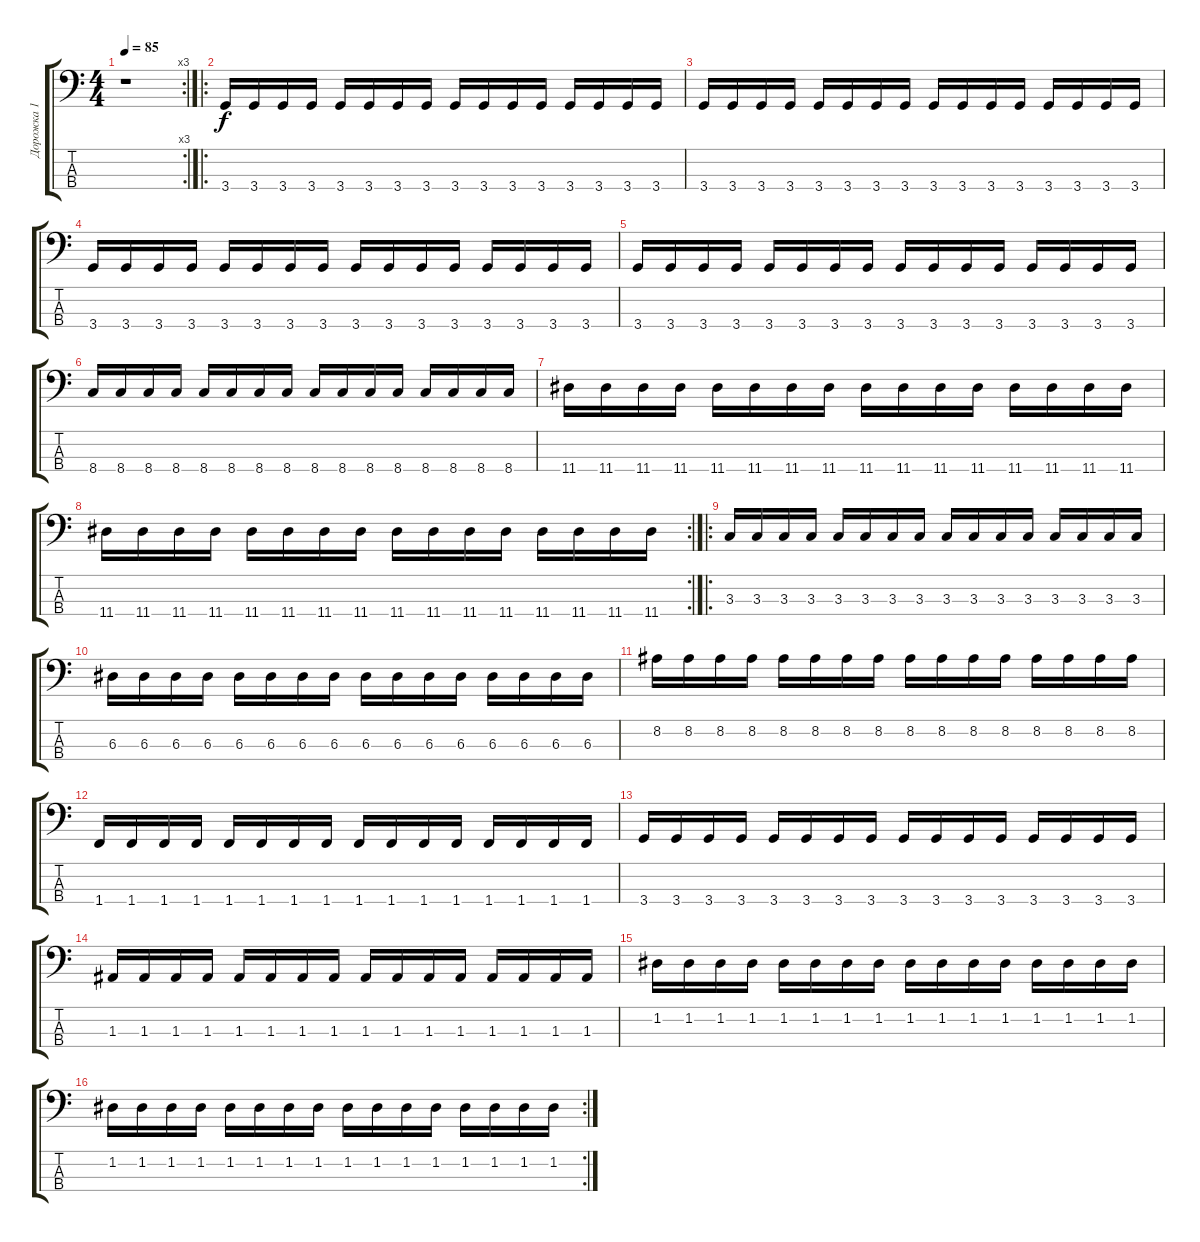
\track ("Дорожка 1" "Дорожка 1") {instrument electricbassfinger}
\staff {score tabs}
\tuning (G2 D2 A1 E1) {hide}
\rc 3
\ts (4 4)
\tempo 85
\clef f4
\ks c
r.1{dy f instrument electricbassfinger} |
\ro
3.4.16 3.4.16 3.4.16 3.4.16 3.4.16 3.4.16 3.4.16 3.4.16 3.4.16 3.4.16 3.4.16 3.4.16 3.4.16 3.4.16 3.4.16 3.4.16 |
3.4.16 3.4.16 3.4.16 3.4.16 3.4.16 3.4.16 3.4.16 3.4.16 3.4.16 3.4.16 3.4.16 3.4.16 3.4.16 3.4.16 3.4.16 3.4.16 |
3.4.16 3.4.16 3.4.16 3.4.16 3.4.16 3.4.16 3.4.16 3.4.16 3.4.16 3.4.16 3.4.16 3.4.16 3.4.16 3.4.16 3.4.16 3.4.16 |
3.4.16 3.4.16 3.4.16 3.4.16 3.4.16 3.4.16 3.4.16 3.4.16 3.4.16 3.4.16 3.4.16 3.4.16 3.4.16 3.4.16 3.4.16 3.4.16 |
8.4.16 8.4.16 8.4.16 8.4.16 8.4.16 8.4.16 8.4.16 8.4.16 8.4.16 8.4.16 8.4.16 8.4.16 8.4.16 8.4.16 8.4.16 8.4.16 |
11.4.16 11.4.16 11.4.16 11.4.16 11.4.16 11.4.16 11.4.16 11.4.16 11.4.16 11.4.16 11.4.16 11.4.16 11.4.16 11.4.16 11.4.16 11.4.16 |
\rc 2
11.4.16 11.4.16 11.4.16 11.4.16 11.4.16 11.4.16 11.4.16 11.4.16 11.4.16 11.4.16 11.4.16 11.4.16 11.4.16 11.4.16 11.4.16 11.4.16 |
\ro
3.3.16 3.3.16 3.3.16 3.3.16 3.3.16 3.3.16 3.3.16 3.3.16 3.3.16 3.3.16 3.3.16 3.3.16 3.3.16 3.3.16 3.3.16 3.3.16 |
6.3.16 6.3.16 6.3.16 6.3.16 6.3.16 6.3.16 6.3.16 6.3.16 6.3.16 6.3.16 6.3.16 6.3.16 6.3.16 6.3.16 6.3.16 6.3.16 |
8.2.16 8.2.16 8.2.16 8.2.16 8.2.16 8.2.16 8.2.16 8.2.16 8.2.16 8.2.16 8.2.16 8.2.16 8.2.16 8.2.16 8.2.16 8.2.16 |
1.4.16 1.4.16 1.4.16 1.4.16 1.4.16 1.4.16 1.4.16 1.4.16 1.4.16 1.4.16 1.4.16 1.4.16 1.4.16 1.4.16 1.4.16 1.4.16 |
3.4.16 3.4.16 3.4.16 3.4.16 3.4.16 3.4.16 3.4.16 3.4.16 3.4.16 3.4.16 3.4.16 3.4.16 3.4.16 3.4.16 3.4.16 3.4.16 |
1.3.16 1.3.16 1.3.16 1.3.16 1.3.16 1.3.16 1.3.16 1.3.16 1.3.16 1.3.16 1.3.16 1.3.16 1.3.16 1.3.16 1.3.16 1.3.16 |
1.2.16 1.2.16 1.2.16 1.2.16 1.2.16 1.2.16 1.2.16 1.2.16 1.2.16 1.2.16 1.2.16 1.2.16 1.2.16 1.2.16 1.2.16 1.2.16 |
\rc 2
1.2.16 1.2.16 1.2.16 1.2.16 1.2.16 1.2.16 1.2.16 1.2.16 1.2.16 1.2.16 1.2.16 1.2.16 1.2.16 1.2.16 1.2.16 1.2.16
